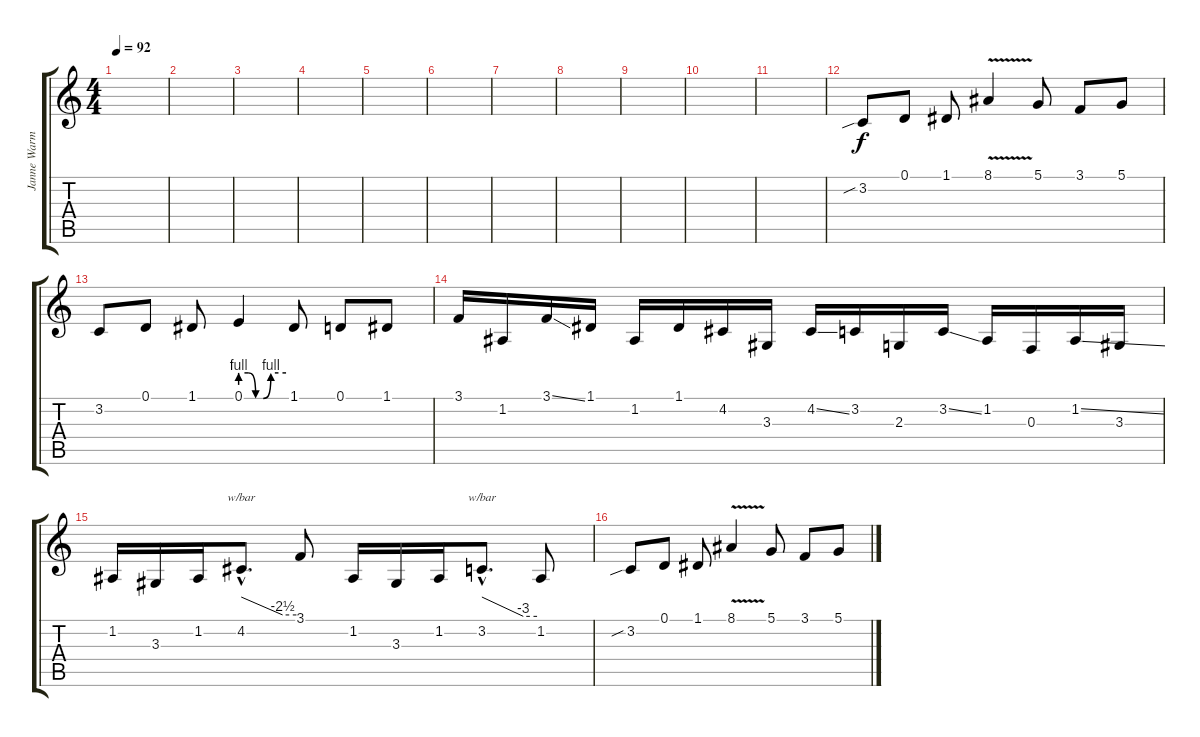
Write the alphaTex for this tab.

\track ("Janne Warman" "Janne Warm") {instrument dulcimer}
\staff {score tabs}
\tuning (D4 A3 F3 C3 G2 C2) {hide}
\ts (4 4)
\tempo 92
\clef g2
\ks c
|
|
|
|
|
|
|
|
|
|
|
3.2{sib}.8 0.1.8 1.1.8 8.1{v}.4 5.1.8 3.1.8 5.1.8 |
3.2.8 0.1.8 1.1.8 0.1{be (custom 0 4 10 4 20 0 30 0 40 4 50 4 60 4)}.4 1.1.8 0.1.8 1.1.8 |
3.1.16 1.2.16 3.1{ss}.16 1.1.16 1.2.16 1.1.16 4.2.16 3.3.16 4.2{ss}.16 3.2.16 2.3.16 3.2{ss}.16 1.2.16 0.3.16 1.2{ss}.16 3.3.16 |
1.2.16 3.3.16 1.2.16 4.2{hac}.8{d tbe (custom default 0 0 45 -10 60 -10)} 3.1.8 1.2.16 3.3.16 1.2.16 3.2{hac}.8{d tbe (custom default 0 0 45 -12 60 -12)} 1.2.8 |
3.2{sib}.8 0.1.8 1.1.8 8.1{v}.4 5.1.8 3.1.8 5.1.8
